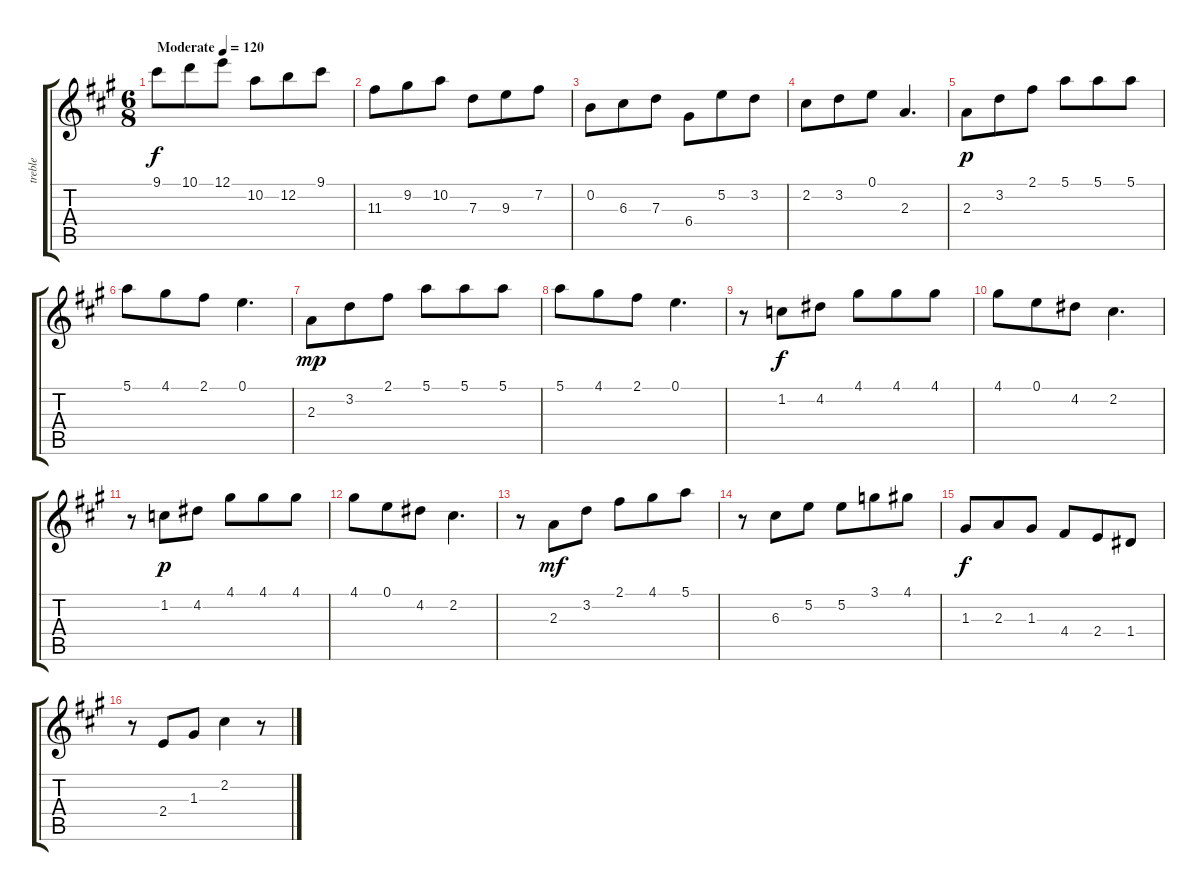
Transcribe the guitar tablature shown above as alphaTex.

\track ("treble              " "treble    ") {instrument acousticguitarnylon}
\staff {score tabs}
\tuning (E4 B3 G3 D3 A2 E2) {hide}
\ts (6 8)
\tempo (120 "Moderate")
\clef g2
\ks a
9.1.8{dy f instrument acousticguitarnylon} 10.1.8 12.1.8 10.2.8 12.2.8 9.1.8 |
11.3.8 9.2.8 10.2.8 7.3.8 9.3.8 7.2.8 |
0.2.8 6.3.8 7.3.8 6.4.8 5.2.8 3.2.8 |
2.2.8 3.2.8 0.1.8 2.3.4{d} |
2.3.8{dy p} 3.2.8 2.1.8 5.1.8 5.1.8 5.1.8 |
5.1.8 4.1.8 2.1.8 0.1.4{d} |
2.3.8{dy mp} 3.2.8 2.1.8 5.1.8 5.1.8 5.1.8 |
5.1.8 4.1.8 2.1.8 0.1.4{d} |
r.8 1.2.8{dy f} 4.2.8 4.1.8 4.1.8 4.1.8 |
4.1.8 0.1.8 4.2.8 2.2.4{d} |
r.8 1.2.8{dy p} 4.2.8 4.1.8 4.1.8 4.1.8 |
4.1.8 0.1.8 4.2.8 2.2.4{d} |
r.8 2.3.8{dy mf} 3.2.8 2.1.8 4.1.8 5.1.8 |
r.8 6.3.8 5.2.8 5.2.8 3.1.8 4.1.8 |
1.3.8{dy f} 2.3.8 1.3.8 4.4.8 2.4.8 1.4.8 |
r.8 2.4.8 1.3.8 2.2.4 r.8
